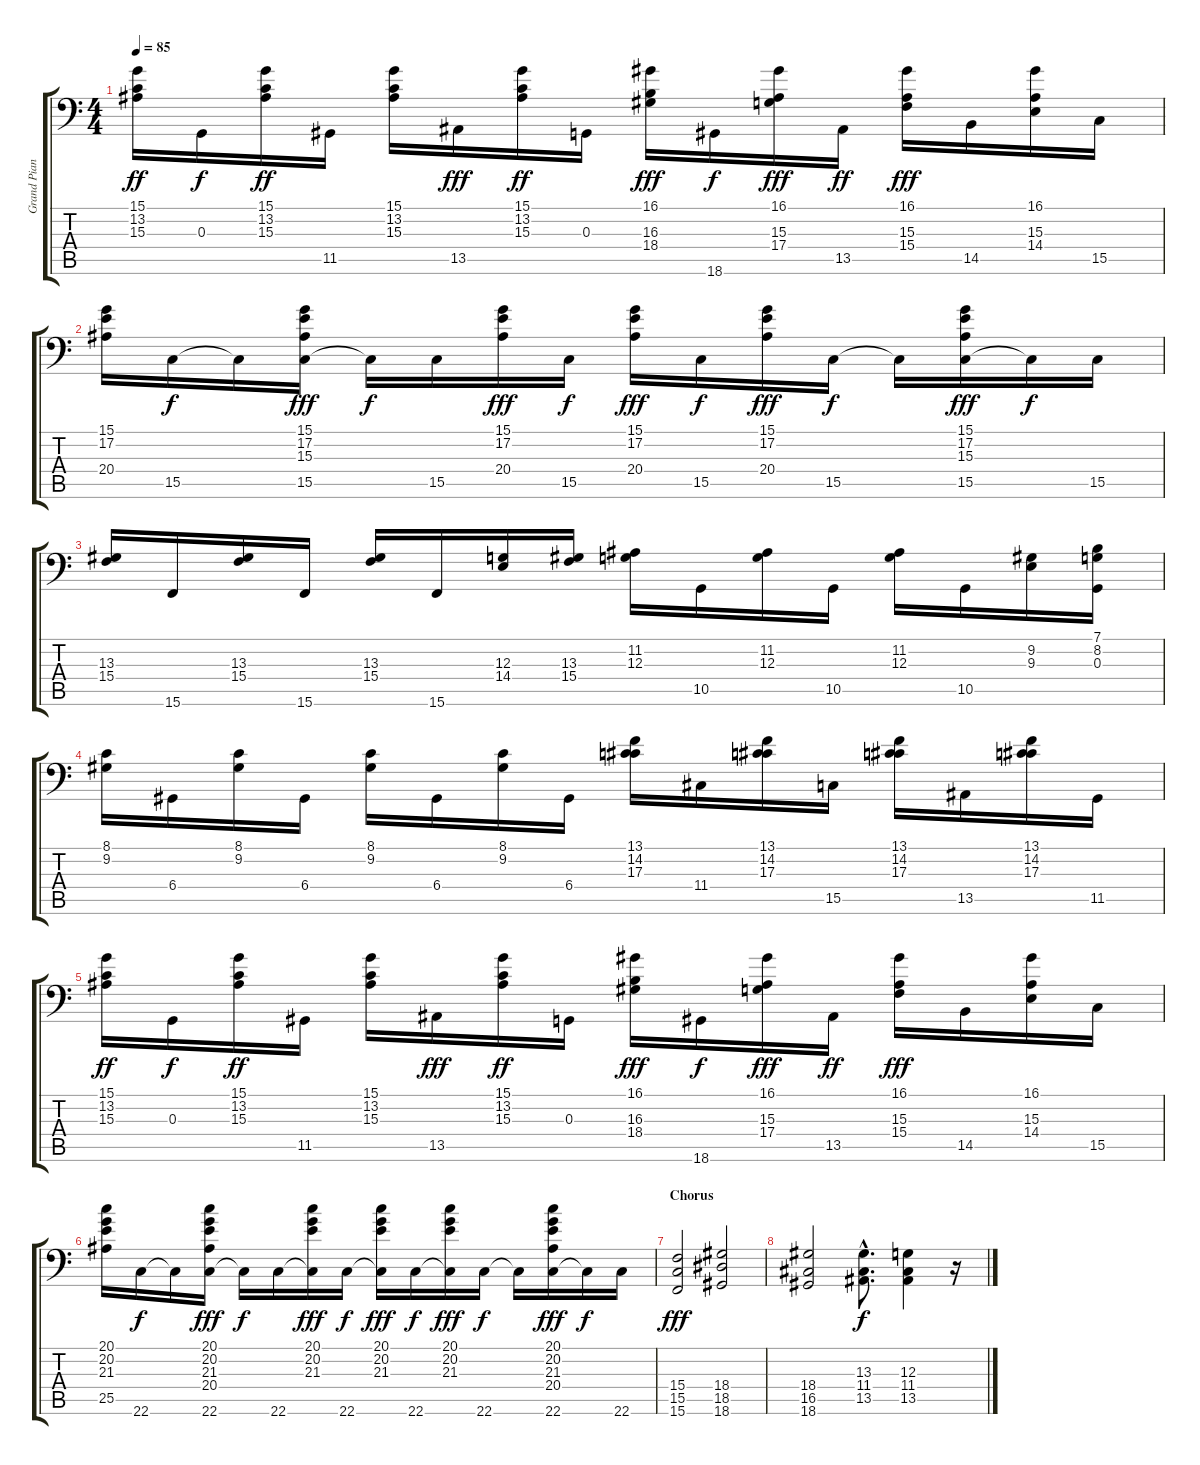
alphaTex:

\track ("Grand Piano (L. Hand)" "Grand Pian") {instrument acousticgrandpiano}
\staff {score tabs}
\tuning (E3 B2 G2 D2 A1 D1) {hide}
\ts (4 4)
\tempo 85
\clef f4
\ks c
(15.1 13.2 15.3).16{dy ff} 0.3.16{dy f} (15.1 13.2 15.3).16{dy ff} 11.5.16 (15.1 13.2 15.3).16 13.5.16{dy fff} (15.1 13.2 15.3).16{dy ff} 0.3.16 (16.1 16.3 18.4).16{dy fff} 18.6.16{dy f} (16.1 15.3 17.4).16{dy fff} 13.5.16{dy ff} (16.1 15.3 15.4).16{dy fff} 14.5.16 (16.1 15.3 14.4).16 15.5.16 |
(15.1 17.2 20.4).16 15.5.16{dy f} 15.5{t}.16 (15.1 17.2 15.3 15.5).16{dy fff} 15.5{t}.16{dy f} 15.5.16 (15.1 17.2 20.4).16{dy fff} 15.5.16{dy f} (15.1 17.2 20.4).16{dy fff} 15.5.16{dy f} (15.1 17.2 20.4).16{dy fff} 15.5.16{dy f} 15.5{t}.16 (15.1 17.2 15.3 15.5).16{dy fff} 15.5{t}.16{dy f} 15.5.16 |
(13.3 15.4).16 15.6.16 (13.3 15.4).16 15.6.16 (13.3 15.4).16 15.6.16 (12.3 14.4).16 (13.3 15.4).16 (11.2 12.3).16 10.5.16 (11.2 12.3).16 10.5.16 (11.2 12.3).16 10.5.16 (9.2 9.3).16 (7.1 8.2 0.3).16 |
(8.1 9.2).16 6.4.16 (8.1 9.2).16 6.4.16 (8.1 9.2).16 6.4.16 (8.1 9.2).16 6.4.16 (13.1 14.2 17.3).16 11.4.16 (13.1 14.2 17.3).16 15.5.16 (13.1 14.2 17.3).16 13.5.16 (13.1 14.2 17.3).16 11.5.16 |
(15.1 13.2 15.3).16{dy ff} 0.3.16{dy f} (15.1 13.2 15.3).16{dy ff} 11.5.16 (15.1 13.2 15.3).16 13.5.16{dy fff} (15.1 13.2 15.3).16{dy ff} 0.3.16 (16.1 16.3 18.4).16{dy fff} 18.6.16{dy f} (16.1 15.3 17.4).16{dy fff} 13.5.16{dy ff} (16.1 15.3 15.4).16{dy fff} 14.5.16 (16.1 15.3 14.4).16 15.5.16 |
(20.1 20.2 21.3 25.5).16 22.6.16{dy f} 22.6{t}.16 (20.1 20.2 21.3 20.4 22.6).16{dy fff} 22.6{t}.16{dy f} 22.6.16 (20.1 20.2 21.3 22.6{t}).16{dy fff} 22.6.16{dy f} (20.1 20.2 21.3 22.6{t}).16{dy fff} 22.6.16{dy f} (20.1 20.2 21.3 22.6{t}).16{dy fff} 22.6.16{dy f} 22.6{t}.16 (20.1 20.2 21.3 20.4 22.6).16{dy fff} 22.6{t}.16{dy f} 22.6.16 |
\section ("" "Chorus")
(15.4 15.5 15.6).2{dy fff} (18.4 18.5 18.6).2 |
(18.4 16.5 18.6).2 (13.3{hac} 11.4{hac} 13.5{hac}).8{d dy f} (12.3 11.4 13.5).4 r.16
